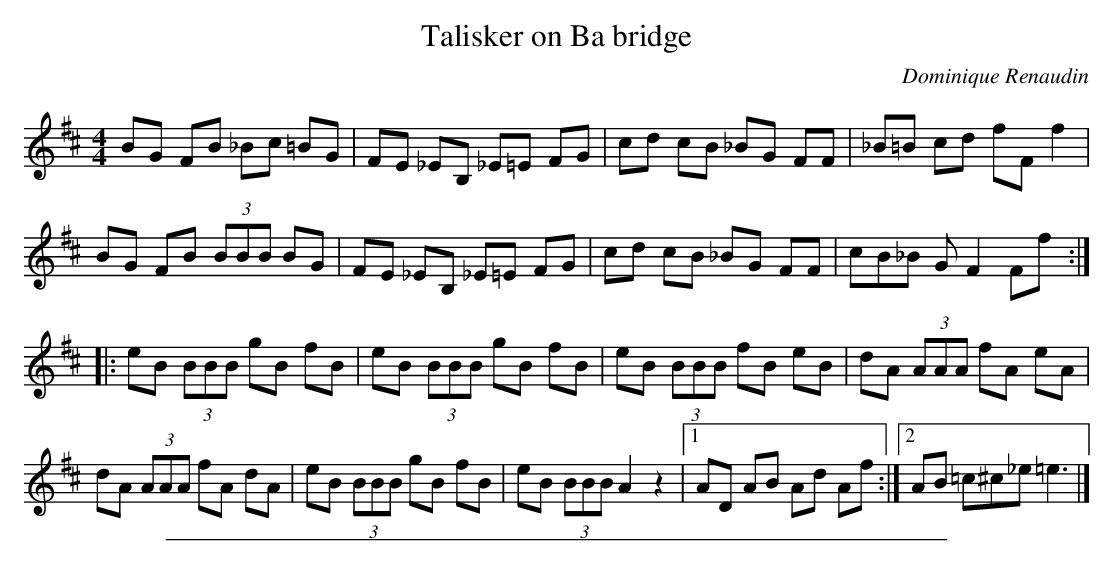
X:1
T: Talisker on Ba bridge
C:Dominique Renaudin
M:4/4
L:1/8
K:D
BG FB _Bc =BG |FE _EB, _E=E FG |cd cB _BG FF |_B=B cd fF f2 |
BG FB (3BBB BG |FE _EB, _E=E FG |cd cB _BG FF |cB_B GF2 Ff ::
eB (3BBB gB fB |eB (3BBB gB fB |eB (3BBB fB eB |dA (3AAA fA eA |
dA (3AAA fA dA |eB (3BBB gB fB |eB (3BBB A2 z2 |1AD AB Ad Af:|2AB =c^c_e =e3 |]
